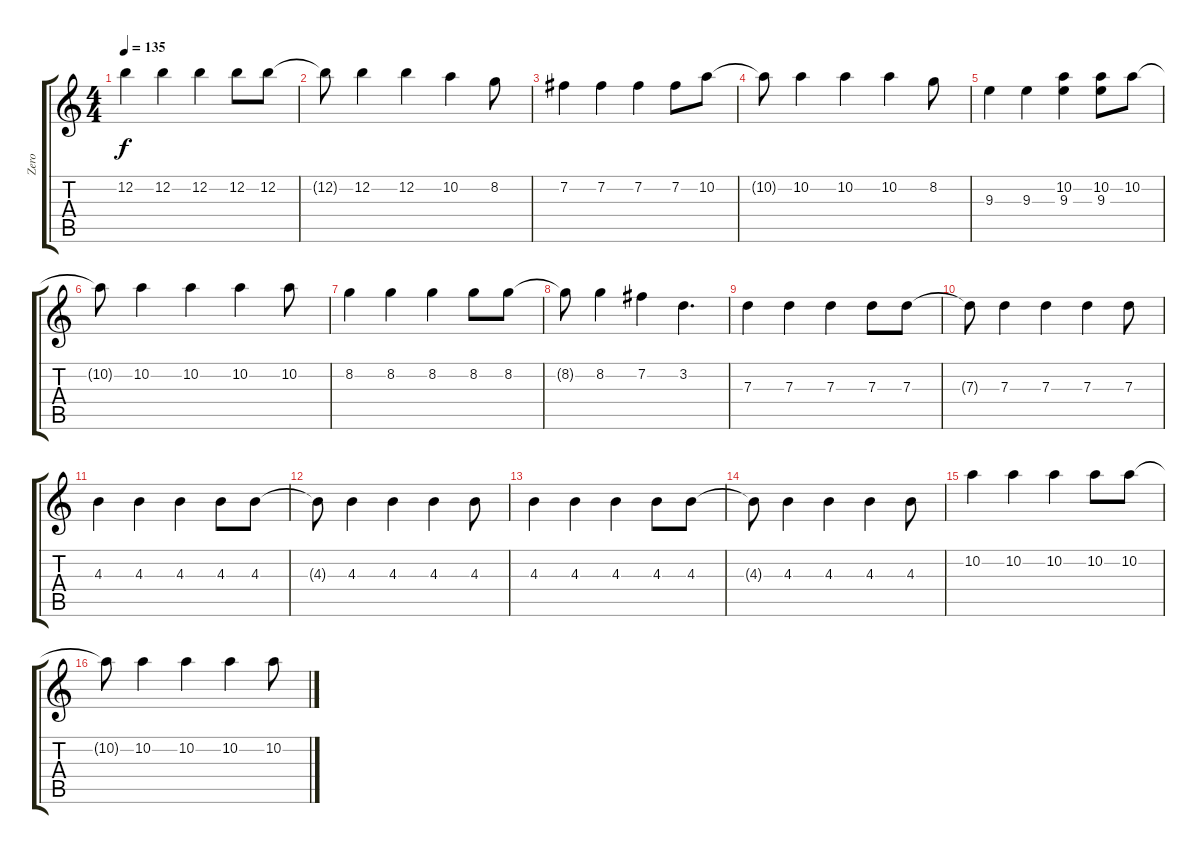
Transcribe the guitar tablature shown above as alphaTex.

\track ("Zero" "Zero") {instrument distortionguitar}
\staff {score tabs}
\tuning (E4 B3 G3 D3 A2 E2) {hide}
\ts (4 4)
\tempo 135
\clef g2
\ks c
12.2.4{dy f volume 9 instrument electricguitarjazz} 12.2.4 12.2.4 12.2.8 12.2.8 |
12.2{t}.8 12.2.4 12.2.4 10.2.4 8.2.8 |
7.2.4 7.2.4 7.2.4 7.2.8 10.2.8 |
10.2{t}.8 10.2.4 10.2.4 10.2.4 8.2.8 |
9.3.4 9.3.4 (10.2 9.3).4 (10.2 9.3).8 10.2.8 |
10.2{t}.8 10.2.4 10.2.4 10.2.4 10.2.8 |
8.2.4 8.2.4 8.2.4 8.2.8 8.2.8 |
8.2{t}.8 8.2.4 7.2.4 3.2.4{d} |
7.3.4 7.3.4 7.3.4 7.3.8 7.3.8 |
7.3{t}.8 7.3.4 7.3.4 7.3.4 7.3.8 |
4.3.4 4.3.4 4.3.4 4.3.8 4.3.8 |
4.3{t}.8 4.3.4 4.3.4 4.3.4 4.3.8 |
4.3.4 4.3.4 4.3.4 4.3.8 4.3.8 |
4.3{t}.8 4.3.4 4.3.4 4.3.4 4.3.8 |
10.2.4 10.2.4 10.2.4 10.2.8 10.2.8 |
10.2{t}.8 10.2.4 10.2.4 10.2.4 10.2.8
